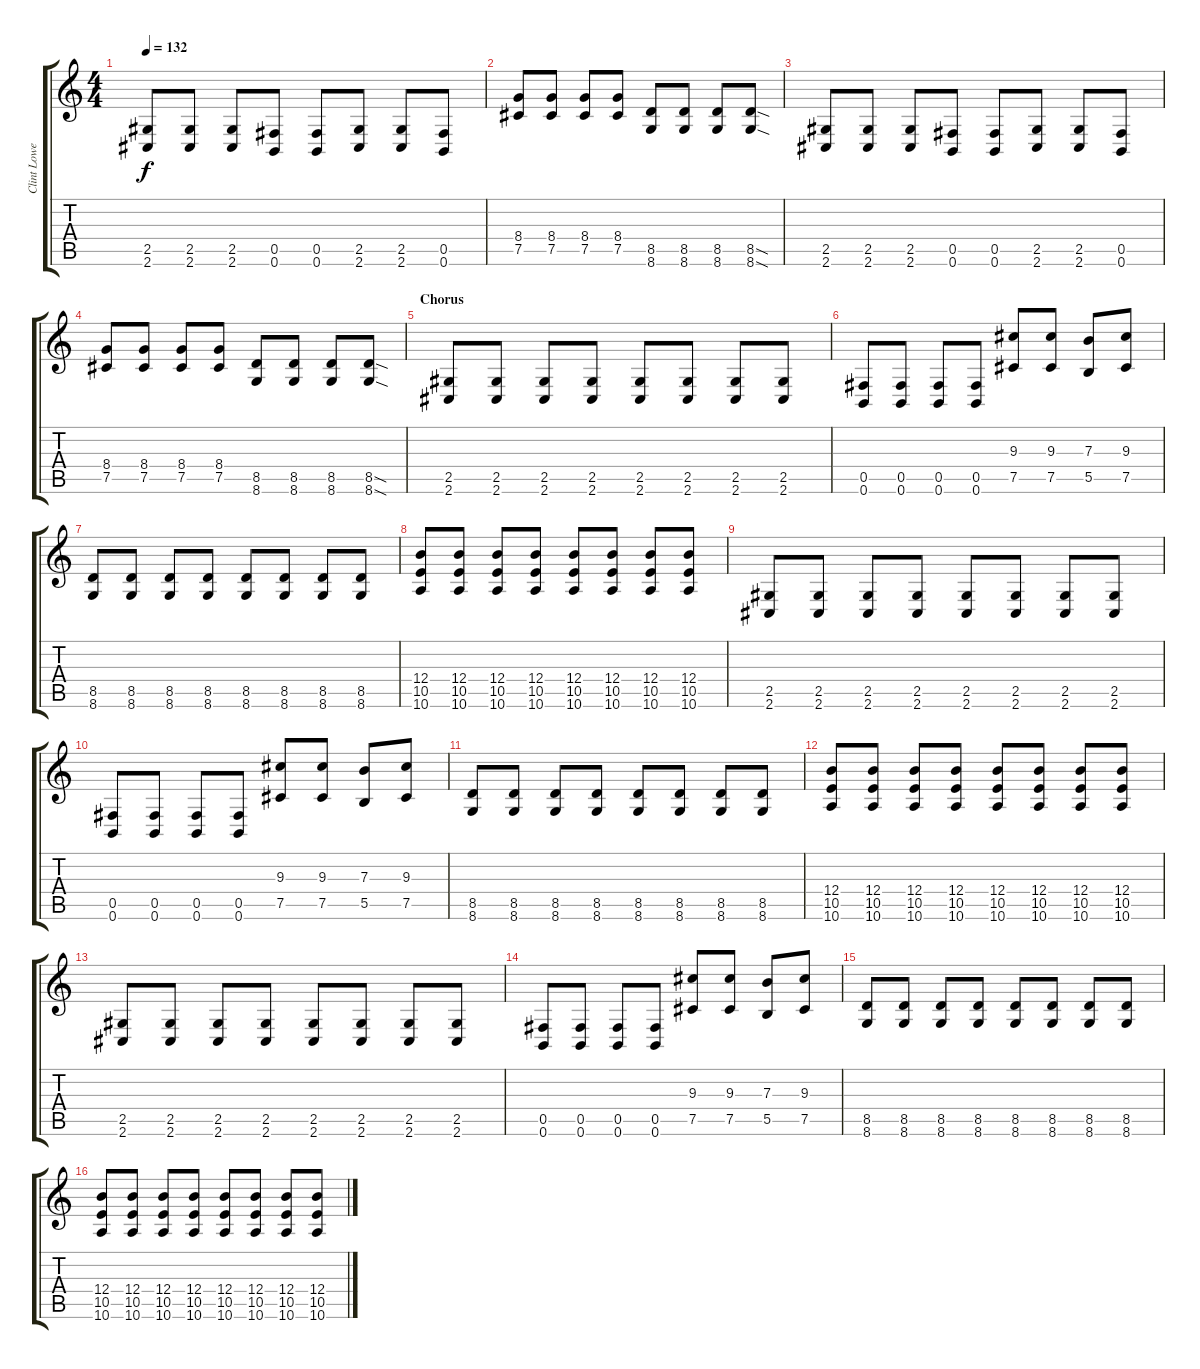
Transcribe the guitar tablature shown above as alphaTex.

\track ("Clint Lowery" "Clint Lowe") {instrument distortionguitar}
\staff {score tabs}
\tuning (Db4 Ab3 E3 B2 Gb2 B1) {hide}
\ts (4 4)
\tempo 132
\clef g2
\ks c
(2.5 2.6).8{dy f} (2.5 2.6).8 (2.5 2.6).8 (0.5 0.6).8 (0.5 0.6).8 (2.5 2.6).8 (2.5 2.6).8 (0.5 0.6).8 |
(8.4 7.5).8 (8.4 7.5).8 (8.4 7.5).8 (8.4 7.5).8 (8.5 8.6).8 (8.5 8.6).8 (8.5 8.6).8 (8.5{sod} 8.6{sod}).8 |
(2.5 2.6).8 (2.5 2.6).8 (2.5 2.6).8 (0.5 0.6).8 (0.5 0.6).8 (2.5 2.6).8 (2.5 2.6).8 (0.5 0.6).8 |
(8.4 7.5).8 (8.4 7.5).8 (8.4 7.5).8 (8.4 7.5).8 (8.5 8.6).8 (8.5 8.6).8 (8.5 8.6).8 (8.5{sod} 8.6{sod}).8 |
\section ("" "Chorus")
(2.5 2.6).8 (2.5 2.6).8 (2.5 2.6).8 (2.5 2.6).8 (2.5 2.6).8 (2.5 2.6).8 (2.5 2.6).8 (2.5 2.6).8 |
(0.5 0.6).8 (0.5 0.6).8 (0.5 0.6).8 (0.5 0.6).8 (9.3 7.5).8 (9.3 7.5).8 (7.3 5.5).8 (9.3 7.5).8 |
(8.5 8.6).8 (8.5 8.6).8 (8.5 8.6).8 (8.5 8.6).8 (8.5 8.6).8 (8.5 8.6).8 (8.5 8.6).8 (8.5 8.6).8 |
(12.4 10.5 10.6).8 (12.4 10.5 10.6).8 (12.4 10.5 10.6).8 (12.4 10.5 10.6).8 (12.4 10.5 10.6).8 (12.4 10.5 10.6).8 (12.4 10.5 10.6).8 (12.4 10.5 10.6).8 |
(2.5 2.6).8 (2.5 2.6).8 (2.5 2.6).8 (2.5 2.6).8 (2.5 2.6).8 (2.5 2.6).8 (2.5 2.6).8 (2.5 2.6).8 |
(0.5 0.6).8 (0.5 0.6).8 (0.5 0.6).8 (0.5 0.6).8 (9.3 7.5).8 (9.3 7.5).8 (7.3 5.5).8 (9.3 7.5).8 |
(8.5 8.6).8 (8.5 8.6).8 (8.5 8.6).8 (8.5 8.6).8 (8.5 8.6).8 (8.5 8.6).8 (8.5 8.6).8 (8.5 8.6).8 |
(12.4 10.5 10.6).8 (12.4 10.5 10.6).8 (12.4 10.5 10.6).8 (12.4 10.5 10.6).8 (12.4 10.5 10.6).8 (12.4 10.5 10.6).8 (12.4 10.5 10.6).8 (12.4 10.5 10.6).8 |
(2.5 2.6).8 (2.5 2.6).8 (2.5 2.6).8 (2.5 2.6).8 (2.5 2.6).8 (2.5 2.6).8 (2.5 2.6).8 (2.5 2.6).8 |
(0.5 0.6).8 (0.5 0.6).8 (0.5 0.6).8 (0.5 0.6).8 (9.3 7.5).8 (9.3 7.5).8 (7.3 5.5).8 (9.3 7.5).8 |
(8.5 8.6).8 (8.5 8.6).8 (8.5 8.6).8 (8.5 8.6).8 (8.5 8.6).8 (8.5 8.6).8 (8.5 8.6).8 (8.5 8.6).8 |
(12.4 10.5 10.6).8 (12.4 10.5 10.6).8 (12.4 10.5 10.6).8 (12.4 10.5 10.6).8 (12.4 10.5 10.6).8 (12.4 10.5 10.6).8 (12.4 10.5 10.6).8 (12.4 10.5 10.6).8
